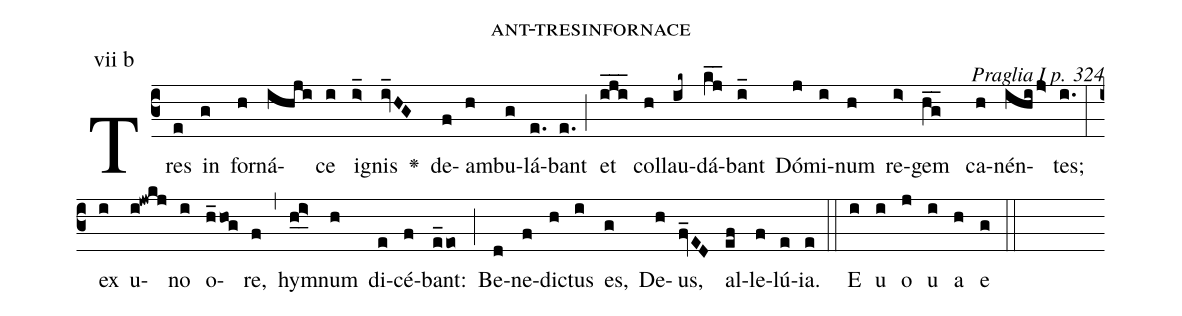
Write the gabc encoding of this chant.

name: ant-tresinfornace;
commentary: Praglia I p. 324;
annotation: vii b;
%%
(c3)Tres(e) in(g) for(h)ná(ihji)ce(i) i(i>_)gnis(iv_HG) <v>\greheightstar</v>() de(f)am(h)bu(g)lá(e.)bant(e.) (;) et(i_j_i_) col(h)lau(ik~)dá(kj__)bant(i_) Dó(j)mi(i)num(h) re(i>)gem (hg__) ca(h)nén(ihi/j>)tes;(i.) (:) ex(i) u(i!jwkj)no(i) o(h_hog)re,(f) (,) hym(h_0i>_0)num(h) di(e)cé(f)bant:(e_eo) (;) Be(d)ne(f)di(h)ctus(i) es,(g) De(h)us,(fv_ED) al(ef)le(f)lú(e)ia.(e) (::)
E(i) u(i) o(j) u(i) a(h) e(g) (::)
